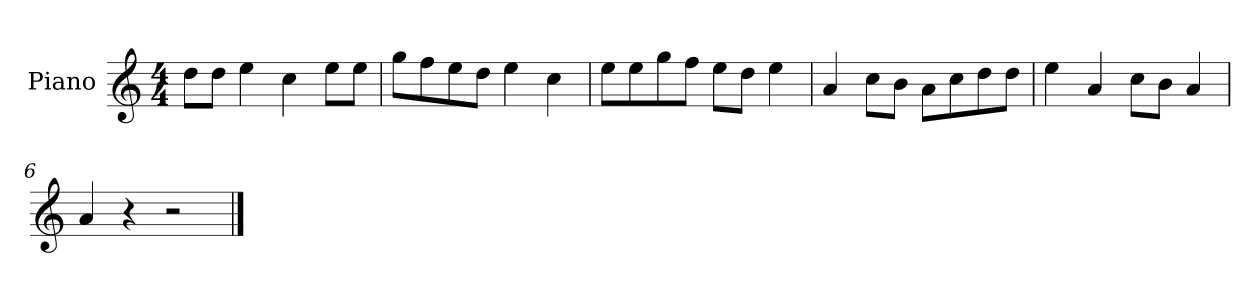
**kern
*part1
*staff1
*I"Piano
*I'P-no
*clefG2
*k[]
*M4/4
*MM90
=1
8dd\L
8dd\J
4ee\
4cc\
8ee\L
8ee\J
=2
8gg\L
8ff\
8ee\
8dd\J
4ee\
4cc\
=3
8ee\L
8ee\
8gg\
8ff\J
8ee\L
8dd\J
4ee\
=4
4a/
8cc\L
8b\J
8a\L
8cc\
8dd\
8dd\J
=5
4ee\
4a/
8cc\L
8b\J
4a/
=6
4a/
4r
2r
==
*-
